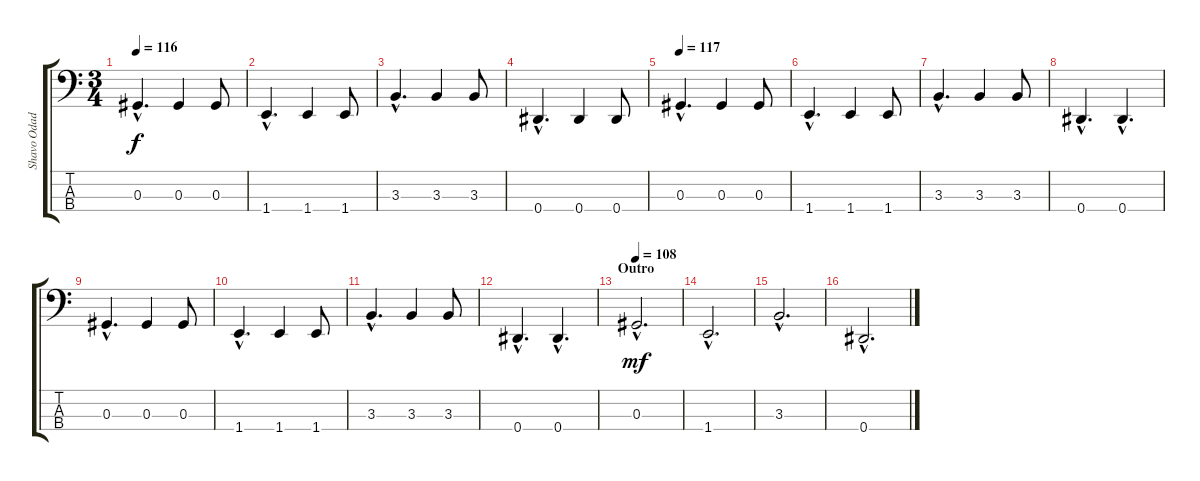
\track ("Shavo Odadjian" "Shavo Odad") {instrument electricbasspick}
\staff {score tabs}
\tuning (Gb2 Db2 Ab1 Eb1) {hide}
\ts (3 4)
\tempo 116
\clef f4
\ks c
0.3{hac}.4{d dy f} 0.3.4 0.3.8 |
1.4{hac}.4{d} 1.4.4 1.4.8 |
3.3{hac}.4{d} 3.3.4 3.3.8 |
0.4{hac}.4{d} 0.4.4 0.4.8 |
\tempo 117
0.3{hac}.4{d} 0.3.4 0.3.8 |
1.4{hac}.4{d} 1.4.4 1.4.8 |
3.3{hac}.4{d} 3.3.4 3.3.8 |
0.4{hac}.4{d} 0.4{hac}.4{d} |
0.3{hac}.4{d} 0.3.4 0.3.8 |
1.4{hac}.4{d} 1.4.4 1.4.8 |
3.3{hac}.4{d} 3.3.4 3.3.8 |
0.4{hac}.4{d} 0.4{hac}.4{d} |
\section ("" "Outro")
\tempo 108
0.3{hac}.2{d dy mf} |
1.4{hac}.2{d} |
3.3{hac}.2{d} |
0.4{hac}.2{d}
